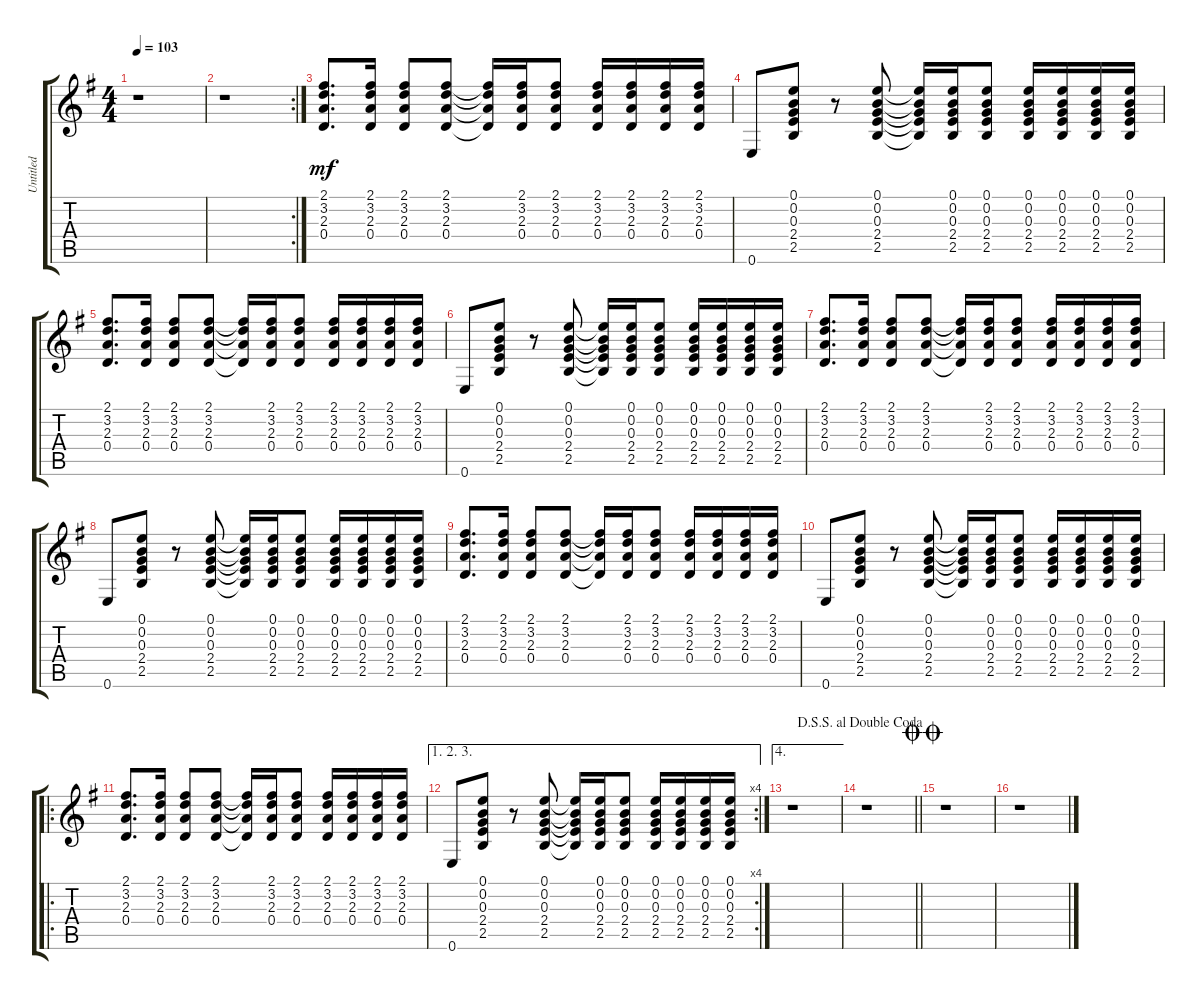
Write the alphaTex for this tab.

\track ("Untitled" "Untitled") {instrument acousticguitarnylon}
\staff {score tabs}
\tuning (E4 B3 G3 D3 A2 E2) {hide}
\ts (4 4)
\tempo 103
\clef g2
\ks g
r.1{dy mf} |
\rc 2
r.1 |
(2.1 3.2 2.3 0.4).8{d} (2.1 3.2 2.3 0.4).16 (2.1 3.2 2.3 0.4).8 (2.1 3.2 2.3 0.4).8 (2.1{t} 3.2{t} 2.3{t} 0.4{t}).16 (2.1 3.2 2.3 0.4).16 (2.1 3.2 2.3 0.4).8 (2.1 3.2 2.3 0.4).16 (2.1 3.2 2.3 0.4).16 (2.1 3.2 2.3 0.4).16 (2.1 3.2 2.3 0.4).16 |
0.6.8 (0.1 0.2 0.3 2.4 2.5).8 r.8 (0.1 0.2 0.3 2.4 2.5).8 (0.1{t} 0.2{t} 0.3{t} 2.4{t} 2.5{t}).16 (0.1 0.2 0.3 2.4 2.5).16 (0.1 0.2 0.3 2.4 2.5).8 (0.1 0.2 0.3 2.4 2.5).16 (0.1 0.2 0.3 2.4 2.5).16 (0.1 0.2 0.3 2.4 2.5).16 (0.1 0.2 0.3 2.4 2.5).16 |
(2.1 3.2 2.3 0.4).8{d} (2.1 3.2 2.3 0.4).16 (2.1 3.2 2.3 0.4).8 (2.1 3.2 2.3 0.4).8 (2.1{t} 3.2{t} 2.3{t} 0.4{t}).16 (2.1 3.2 2.3 0.4).16 (2.1 3.2 2.3 0.4).8 (2.1 3.2 2.3 0.4).16 (2.1 3.2 2.3 0.4).16 (2.1 3.2 2.3 0.4).16 (2.1 3.2 2.3 0.4).16 |
0.6.8 (0.1 0.2 0.3 2.4 2.5).8 r.8 (0.1 0.2 0.3 2.4 2.5).8 (0.1{t} 0.2{t} 0.3{t} 2.4{t} 2.5{t}).16 (0.1 0.2 0.3 2.4 2.5).16 (0.1 0.2 0.3 2.4 2.5).8 (0.1 0.2 0.3 2.4 2.5).16 (0.1 0.2 0.3 2.4 2.5).16 (0.1 0.2 0.3 2.4 2.5).16 (0.1 0.2 0.3 2.4 2.5).16 |
(2.1 3.2 2.3 0.4).8{d} (2.1 3.2 2.3 0.4).16 (2.1 3.2 2.3 0.4).8 (2.1 3.2 2.3 0.4).8 (2.1{t} 3.2{t} 2.3{t} 0.4{t}).16 (2.1 3.2 2.3 0.4).16 (2.1 3.2 2.3 0.4).8 (2.1 3.2 2.3 0.4).16 (2.1 3.2 2.3 0.4).16 (2.1 3.2 2.3 0.4).16 (2.1 3.2 2.3 0.4).16 |
0.6.8 (0.1 0.2 0.3 2.4 2.5).8 r.8 (0.1 0.2 0.3 2.4 2.5).8 (0.1{t} 0.2{t} 0.3{t} 2.4{t} 2.5{t}).16 (0.1 0.2 0.3 2.4 2.5).16 (0.1 0.2 0.3 2.4 2.5).8 (0.1 0.2 0.3 2.4 2.5).16 (0.1 0.2 0.3 2.4 2.5).16 (0.1 0.2 0.3 2.4 2.5).16 (0.1 0.2 0.3 2.4 2.5).16 |
(2.1 3.2 2.3 0.4).8{d} (2.1 3.2 2.3 0.4).16 (2.1 3.2 2.3 0.4).8 (2.1 3.2 2.3 0.4).8 (2.1{t} 3.2{t} 2.3{t} 0.4{t}).16 (2.1 3.2 2.3 0.4).16 (2.1 3.2 2.3 0.4).8 (2.1 3.2 2.3 0.4).16 (2.1 3.2 2.3 0.4).16 (2.1 3.2 2.3 0.4).16 (2.1 3.2 2.3 0.4).16 |
0.6.8 (0.1 0.2 0.3 2.4 2.5).8 r.8 (0.1 0.2 0.3 2.4 2.5).8 (0.1{t} 0.2{t} 0.3{t} 2.4{t} 2.5{t}).16 (0.1 0.2 0.3 2.4 2.5).16 (0.1 0.2 0.3 2.4 2.5).8 (0.1 0.2 0.3 2.4 2.5).16 (0.1 0.2 0.3 2.4 2.5).16 (0.1 0.2 0.3 2.4 2.5).16 (0.1 0.2 0.3 2.4 2.5).16 |
\ro
(2.1 3.2 2.3 0.4).8{d} (2.1 3.2 2.3 0.4).16 (2.1 3.2 2.3 0.4).8 (2.1 3.2 2.3 0.4).8 (2.1{t} 3.2{t} 2.3{t} 0.4{t}).16 (2.1 3.2 2.3 0.4).16 (2.1 3.2 2.3 0.4).8 (2.1 3.2 2.3 0.4).16 (2.1 3.2 2.3 0.4).16 (2.1 3.2 2.3 0.4).16 (2.1 3.2 2.3 0.4).16 |
\ae (1 2 3)
\rc 4
0.6.8 (0.1 0.2 0.3 2.4 2.5).8 r.8 (0.1 0.2 0.3 2.4 2.5).8 (0.1{t} 0.2{t} 0.3{t} 2.4{t} 2.5{t}).16 (0.1 0.2 0.3 2.4 2.5).16 (0.1 0.2 0.3 2.4 2.5).8 (0.1 0.2 0.3 2.4 2.5).16 (0.1 0.2 0.3 2.4 2.5).16 (0.1 0.2 0.3 2.4 2.5).16 (0.1 0.2 0.3 2.4 2.5).16 |
\ae 4
r.1 |
\jump dalsegnosegnoaldoublecoda
\barLineRight lightlight
r.1 |
\jump doublecoda
r.1 |
r.1
